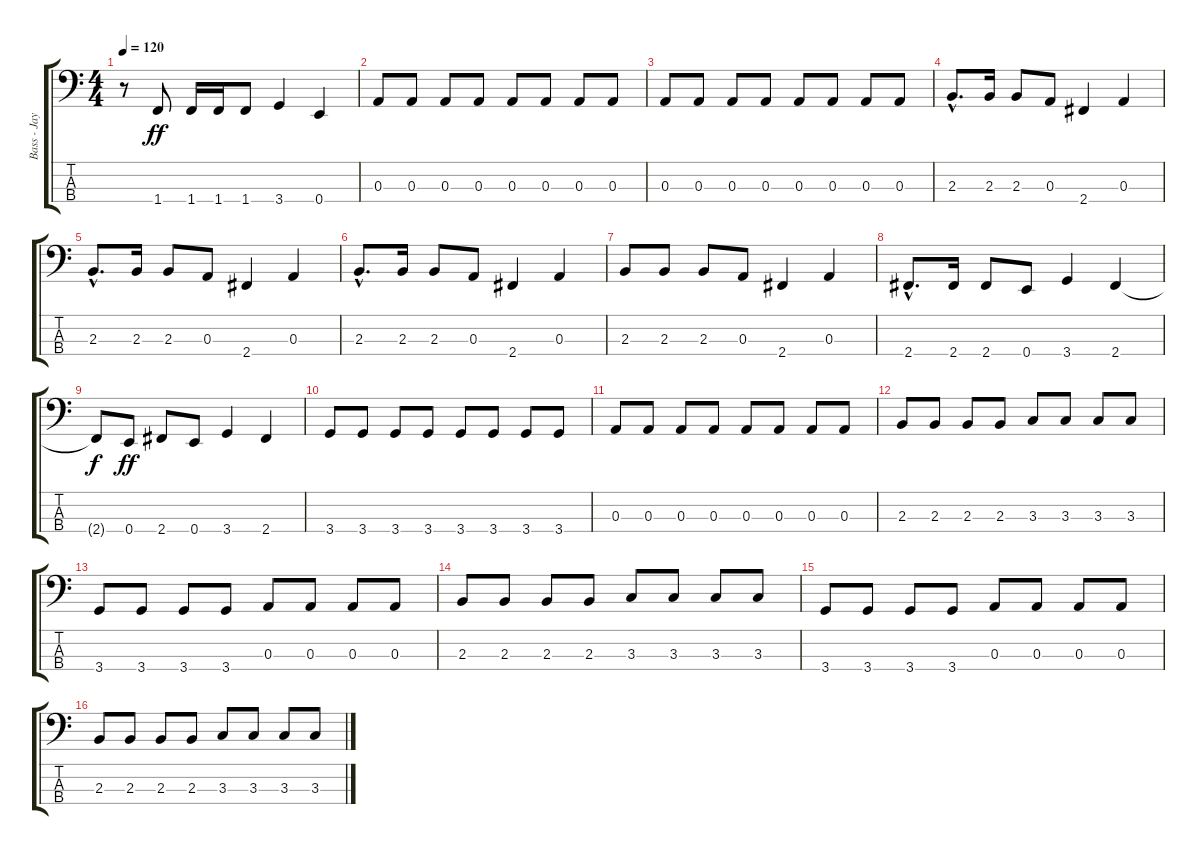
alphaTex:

\track ("Bass - Jay Bentley" "Bass - Jay") {instrument electricbassfinger}
\staff {score tabs}
\tuning (G2 D2 A1 E1) {hide}
\ts (4 4)
\tempo 120
\clef f4
\ks c
r.8{dy ff} 1.4.8 1.4.16 1.4.16 1.4.8 3.4.4 0.4.4 |
0.3.8 0.3.8 0.3.8 0.3.8 0.3.8 0.3.8 0.3.8 0.3.8 |
0.3.8 0.3.8 0.3.8 0.3.8 0.3.8 0.3.8 0.3.8 0.3.8 |
2.3{hac}.8{d} 2.3.16 2.3.8 0.3.8 2.4.4 0.3.4 |
2.3{hac}.8{d} 2.3.16 2.3.8 0.3.8 2.4.4 0.3.4 |
2.3{hac}.8{d} 2.3.16 2.3.8 0.3.8 2.4.4 0.3.4 |
2.3.8 2.3.8 2.3.8 0.3.8 2.4.4 0.3.4 |
2.4{hac}.8{d} 2.4.16 2.4.8 0.4.8 3.4.4 2.4.4 |
2.4{t}.8{dy f} 0.4.8{dy ff} 2.4.8 0.4.8 3.4.4 2.4.4 |
3.4.8 3.4.8 3.4.8 3.4.8 3.4.8 3.4.8 3.4.8 3.4.8 |
0.3.8 0.3.8 0.3.8 0.3.8 0.3.8 0.3.8 0.3.8 0.3.8 |
2.3.8 2.3.8 2.3.8 2.3.8 3.3.8 3.3.8 3.3.8 3.3.8 |
3.4.8 3.4.8 3.4.8 3.4.8 0.3.8 0.3.8 0.3.8 0.3.8 |
2.3.8 2.3.8 2.3.8 2.3.8 3.3.8 3.3.8 3.3.8 3.3.8 |
3.4.8 3.4.8 3.4.8 3.4.8 0.3.8 0.3.8 0.3.8 0.3.8 |
2.3.8 2.3.8 2.3.8 2.3.8 3.3.8 3.3.8 3.3.8 3.3.8
